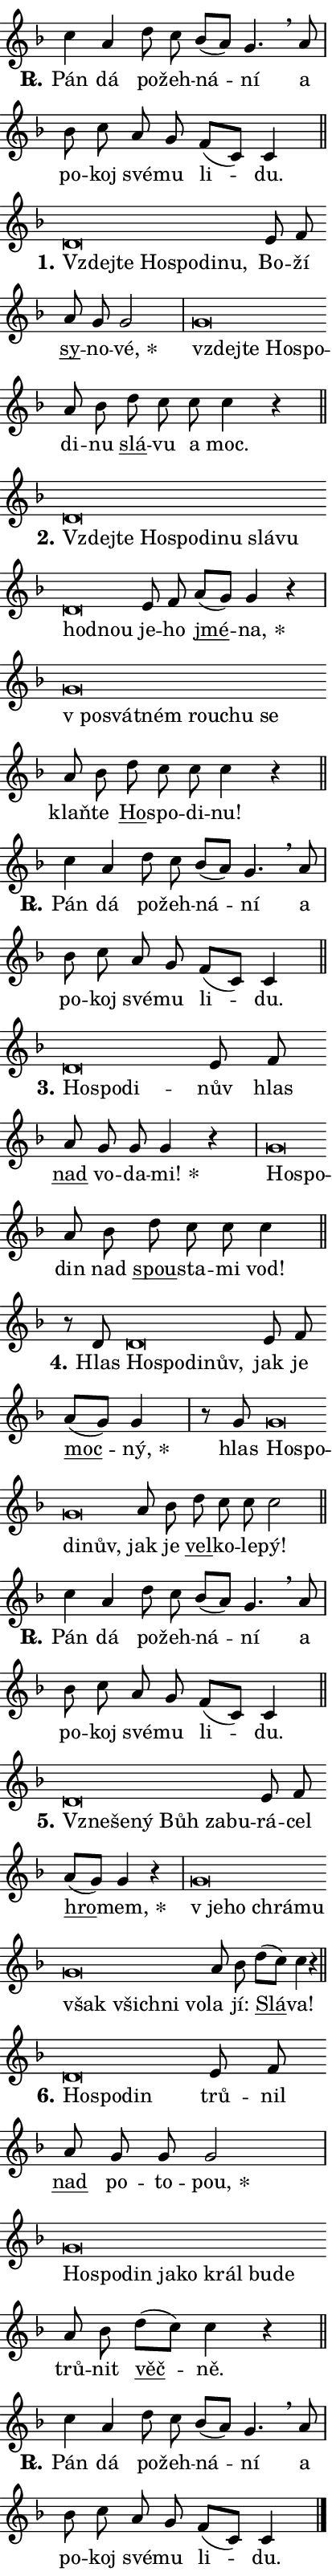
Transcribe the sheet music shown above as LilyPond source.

\version "2.24.0"
\header { tagline = "" }
\paper {
  indent = 0\cm
  top-margin = 0\cm
  right-margin = 0.13\cm % to fit lyric hyphens
  bottom-margin = 0\cm
  left-margin = 0\cm
  paper-width = 7\cm
  page-breaking = #ly:one-page-breaking
  system-system-spacing.basic-distance = #11
  score-system-spacing.basic-distance = #11
  ragged-last = ##f
}


%% Author: Thomas Morley
%% https://lists.gnu.org/archive/html/lilypond-user/2020-05/msg00002.html
#(define (line-position grob)
"Returns position of @var[grob} in current system:
   @code{'start}, if at first time-step
   @code{'end}, if at last time-step
   @code{'middle} otherwise
"
  (let* ((col (ly:item-get-column grob))
         (ln (ly:grob-object col 'left-neighbor))
         (rn (ly:grob-object col 'right-neighbor))
         (col-to-check-left (if (ly:grob? ln) ln col))
         (col-to-check-right (if (ly:grob? rn) rn col))
         (break-dir-left
           (and
             (ly:grob-property col-to-check-left 'non-musical #f)
             (ly:item-break-dir col-to-check-left)))
         (break-dir-right
           (and
             (ly:grob-property col-to-check-right 'non-musical #f)
             (ly:item-break-dir col-to-check-right))))
        (cond ((eqv? 1 break-dir-left) 'start)
              ((eqv? -1 break-dir-right) 'end)
              (else 'middle))))

#(define (tranparent-at-line-position vctor)
  (lambda (grob)
  "Relying on @code{line-position} select the relevant enry from @var{vctor}.
Used to determine transparency,"
    (case (line-position grob)
      ((end) (not (vector-ref vctor 0)))
      ((middle) (not (vector-ref vctor 1)))
      ((start) (not (vector-ref vctor 2))))))

noteHeadBreakVisibility =
#(define-music-function (break-visibility)(vector?)
"Makes @code{NoteHead}s transparent relying on @var{break-visibility}"
#{
  \override NoteHead.transparent =
    #(tranparent-at-line-position break-visibility)
#})

#(define delete-ledgers-for-transparent-note-heads
  (lambda (grob)
    "Reads whether a @code{NoteHead} is transparent.
If so this @code{NoteHead} is removed from @code{'note-heads} from
@var{grob}, which is supposed to be @code{LedgerLineSpanner}.
As a result ledgers are not printed for this @code{NoteHead}"
    (let* ((nhds-array (ly:grob-object grob 'note-heads))
           (nhds-list
             (if (ly:grob-array? nhds-array)
                 (ly:grob-array->list nhds-array)
                 '()))
           ;; Relies on the transparent-property being done before
           ;; Staff.LedgerLineSpanner.after-line-breaking is executed.
           ;; This is fragile ...
           (to-keep
             (remove
               (lambda (nhd)
                 (ly:grob-property nhd 'transparent #f))
               nhds-list)))
      ;; TODO find a better method to iterate over grob-arrays, similiar
      ;; to filter/remove etc for lists
      ;; For now rebuilt from scratch
      (set! (ly:grob-object grob 'note-heads)  '())
      (for-each
        (lambda (nhd)
          (ly:pointer-group-interface::add-grob grob 'note-heads nhd))
        to-keep))))

squashNotes = {
  \override NoteHead.X-extent = #'(-0.2 . 0.2)
  \override NoteHead.Y-extent = #'(-0.75 . 0)
  \override NoteHead.stencil =
    #(lambda (grob)
       (let ((pos (ly:grob-property grob 'staff-position)))
         (begin
           (if (< pos -7) (display "ERROR: Lower brevis then expected\n") (display "OK: Expected brevis position\n"))
           (if (<= pos -6) ly:text-interface::print ly:note-head::print))))
}
unSquashNotes = {
  \revert NoteHead.X-extent
  \revert NoteHead.Y-extent
  \revert NoteHead.stencil
}

hideNotes = \noteHeadBreakVisibility #begin-of-line-visible
unHideNotes = \noteHeadBreakVisibility #all-visible

% work-around for resetting accidentals
% https://lilypond.org/doc/v2.23/Documentation/notation/displaying-rhythms#unmetered-music
cadenzaMeasure = {
  \cadenzaOff
  \partial 1024 s1024
  \cadenzaOn
}

#(define-markup-command (accent layout props text) (markup?)
  "Underline accented syllable"
  (interpret-markup layout props
    #{\markup \override #'(offset . 4.3) \underline { #text }#}))

responsum = \markup \concat {
  "R" \hspace #-1.05 \path #0.1 #'((moveto 0 0.07) (lineto 0.9 0.8)) \hspace #0.05 "."
}

spaceSize = #0.6828661417322834 % exact space size for TeX Gyre Schola

\layout {
  \context {
    \Staff
    \remove "Time_signature_engraver"
    \override LedgerLineSpanner.after-line-breaking = #delete-ledgers-for-transparent-note-heads
  }
  \context {
    \Lyrics {
      \override LyricSpace.minimum-distance = \spaceSize
      \override LyricText.font-name = #"TeX Gyre Schola"
      \override LyricText.font-size = 1
      \override StanzaNumber.font-name = #"TeX Gyre Schola Bold"
      \override StanzaNumber.font-size = 1
    }
  }
  \context {
    \Score 
    \override NoteHead.text =
      #(lambda (grob) 
        (let ((pos (ly:grob-property grob 'staff-position)))
          #{\markup {
            \combine
              \halign #-0.55 \raise #(if (= pos -6) 0 0.5) \override #'(thickness . 2) \draw-line #'(3.2 . 0)
              \musicglyph "noteheads.sM1"
          }#}))
  }
}

% magnetic-lyrics.ily
%
%   written by
%     Jean Abou Samra <jean@abou-samra.fr>
%     Werner Lemberg <wl@gnu.org>
%
%   adapted by
%     Jiri Hon <jiri.hon@gmail.com>
%
% Version 2022-Apr-15

% https://www.mail-archive.com/lilypond-user@gnu.org/msg149350.html

#(define (Left_hyphen_pointer_engraver context)
   "Collect syllable-hyphen-syllable occurrences in lyrics and store
them in properties.  This engraver only looks to the left.  For
example, if the lyrics input is @code{foo -- bar}, it does the
following.

@itemize @bullet
@item
Set the @code{text} property of the @code{LyricHyphen} grob between
@q{foo} and @q{bar} to @code{foo}.

@item
Set the @code{left-hyphen} property of the @code{LyricText} grob with
text @q{foo} to the @code{LyricHyphen} grob between @q{foo} and
@q{bar}.
@end itemize

Use this auxiliary engraver in combination with the
@code{lyric-@/text::@/apply-@/magnetic-@/offset!} hook."
   (let ((hyphen #f)
         (text #f))
     (make-engraver
      (acknowledgers
       ((lyric-syllable-interface engraver grob source-engraver)
        (set! text grob)))
      (end-acknowledgers
       ((lyric-hyphen-interface engraver grob source-engraver)
        ;(when (not (grob::has-interface grob 'lyric-space-interface))
          (set! hyphen grob)));)
      ((stop-translation-timestep engraver)
       (when (and text hyphen)
         (ly:grob-set-object! text 'left-hyphen hyphen))
       (set! text #f)
       (set! hyphen #f)))))

#(define (lyric-text::apply-magnetic-offset! grob)
   "If the space between two syllables is less than the value in
property @code{LyricText@/.details@/.squash-threshold}, move the right
syllable to the left so that it gets concatenated with the left
syllable.

Use this function as a hook for
@code{LyricText@/.after-@/line-@/breaking} if the
@code{Left_@/hyphen_@/pointer_@/engraver} is active."
   (let ((hyphen (ly:grob-object grob 'left-hyphen #f)))
     (when hyphen
       (let ((left-text (ly:spanner-bound hyphen LEFT)))
         (when (grob::has-interface left-text 'lyric-syllable-interface)
           (let* ((common (ly:grob-common-refpoint grob left-text X))
                  (this-x-ext (ly:grob-extent grob common X))
                  (left-x-ext
                   (begin
                     ;; Trigger magnetism for left-text.
                     (ly:grob-property left-text 'after-line-breaking)
                     (ly:grob-extent left-text common X)))
                  ;; `delta` is the gap width between two syllables.
                  (delta (- (interval-start this-x-ext)
                            (interval-end left-x-ext)))
                  (details (ly:grob-property grob 'details))
                  (threshold (assoc-get 'squash-threshold details 0.2)))
             (when (< delta threshold)
               (let* (;; We have to manipulate the input text so that
                      ;; ligatures crossing syllable boundaries are not
                      ;; disabled.  For languages based on the Latin
                      ;; script this is essentially a beautification.
                      ;; However, for non-Western scripts it can be a
                      ;; necessity.
                      (lt (ly:grob-property left-text 'text))
                      (rt (ly:grob-property grob 'text))
                      (is-space (grob::has-interface hyphen 'lyric-space-interface))
                      (space (if is-space " " ""))
                      (extra-delta (if is-space spaceSize 0))
                      ;; Append new syllable.
                      (ltrt-space (if (and (string? lt) (string? rt))
                                (string-append lt space rt)
                                (make-concat-markup (list lt space rt))))
                      ;; Right-align `ltrt` to the right side.
                      (ltrt-space-markup (grob-interpret-markup
                               grob
                               (make-translate-markup
                                (cons (interval-length this-x-ext) 0)
                                (make-right-align-markup ltrt-space)))))
                 (begin
                   ;; Don't print `left-text`.
                   (ly:grob-set-property! left-text 'stencil #f)
                   ;; Set text and stencil (which holds all collected
                   ;; syllables so far) and shift it to the left.
                   (ly:grob-set-property! grob 'text ltrt-space)
                   (ly:grob-set-property! grob 'stencil ltrt-space-markup)
                   (ly:grob-translate-axis! grob (- (- delta extra-delta)) X))))))))))


#(define (lyric-hyphen::displace-bounds-first grob)
   ;; Make very sure this callback isn't triggered too early.
   (let ((left (ly:spanner-bound grob LEFT))
         (right (ly:spanner-bound grob RIGHT)))
     (ly:grob-property left 'after-line-breaking)
     (ly:grob-property right 'after-line-breaking)
     (ly:lyric-hyphen::print grob)))

squashThreshold = #0.4

\layout {
  \context {
    \Lyrics
    \consists #Left_hyphen_pointer_engraver
    \override LyricText.after-line-breaking =
      #lyric-text::apply-magnetic-offset!
    \override LyricHyphen.stencil = #lyric-hyphen::displace-bounds-first
    \override LyricText.details.squash-threshold = \squashThreshold
    \override LyricHyphen.minimum-distance = 0
    \override LyricHyphen.minimum-length = \squashThreshold
  }
}

squashText = \override LyricText.details.squash-threshold = 9999
unSquashText = \override LyricText.details.squash-threshold = \squashThreshold

leftText = \override LyricText.self-alignment-X = #LEFT
unLeftText = \revert LyricText.self-alignment-X

starOffset = #(lambda (grob) 
                (let ((x_offset (ly:self-alignment-interface::aligned-on-x-parent grob)))
                  (if (= x_offset 0) 0 (+ x_offset 1.2))))

star = #(define-music-function (syllable)(string?)
"Append star separator at the end of a syllable"
#{
  \once \override LyricText.X-offset = #starOffset
  \lyricmode { \markup {
    #syllable
    \override #'((font-name . "TeX Gyre Schola Bold")) \hspace #0.2 \lower #0.65 \larger "*"
  } }
#})

starAccent = #(define-music-function (syllable)(string?)
"Append star separator at the end of a syllable and make accent"
#{
  \once \override LyricText.X-offset = #starOffset
  \lyricmode { \markup {
    \accent #syllable
    \override #'((font-name . "TeX Gyre Schola Bold")) \hspace #0.2 \lower #0.65 \larger "*"
  } }
#})

breath = #(define-music-function (syllable)(string?)
"Append breathing indicator at the end of a syllable"
#{
  \lyricmode { \markup { #syllable "+" } }
#})

optionalBreath = #(define-music-function (syllable)(string?)
"Append optional breathing indicator at the end of a syllable"
#{
  \lyricmode { \markup { #syllable "(+)" } }
#})


\score {
    <<
        \new Voice = "melody" { \cadenzaOn \key f \major \relative { c''4 a d8 c bes[( a)] g4. \breathe a8 \cadenzaMeasure \bar "|" bes c \bar "" a g \bar "" f[( c)] c4 \cadenzaMeasure \bar "||" \break } }
        \new Lyrics \lyricsto "melody" { \lyricmode { \set stanza = \responsum
Pán dá po -- žeh -- ná -- ní a po -- koj své -- mu li -- du. } }
    >>
    \layout {}
}

\score {
    <<
        \new Voice = "melody" { \cadenzaOn \key f \major \relative { \squashNotes d'\breve*1/16 \hideNotes \breve*1/16 \bar "" \breve*1/16 \bar "" \breve*1/16 \bar "" \breve*1/16 \breve*1/16 \bar "" \unHideNotes \unSquashNotes e8 f \bar "" a g g2 \cadenzaMeasure \bar "|" \squashNotes g\breve*1/16 \hideNotes \breve*1/16 \bar "" \breve*1/16 \breve*1/16 \bar "" \unHideNotes \unSquashNotes a8 bes \bar "" d c c c4 r \cadenzaMeasure \bar "||" \break } }
        \new Lyrics \lyricsto "melody" { \lyricmode { \set stanza = "1."
\leftText Vzdej -- \squashText te Ho -- spo -- di -- nu, \unLeftText \unSquashText Bo -- ží \markup \accent sy -- no -- \star vé, \leftText vzdej -- \squashText te Ho -- spo -- \unLeftText \unSquashText di -- nu \markup \accent slá -- vu a moc. } }
    >>
    \layout {}
}

\score {
    <<
        \new Voice = "melody" { \cadenzaOn \key f \major \relative { \squashNotes d'\breve*1/16 \hideNotes \breve*1/16 \bar "" \breve*1/16 \bar "" \breve*1/16 \bar "" \breve*1/16 \bar "" \breve*1/16 \bar "" \breve*1/16 \bar "" \breve*1/16 \bar "" \breve*1/16 \breve*1/16 \bar "" \unHideNotes \unSquashNotes e8 f \bar "" a[( g)] g4 r \cadenzaMeasure \bar "|" \squashNotes g\breve*1/16 \hideNotes \breve*1/16 \bar "" \breve*1/16 \bar "" \breve*1/16 \bar "" \breve*1/16 \breve*1/16 \bar "" \unHideNotes \unSquashNotes a8 bes \bar "" d c c c4 r \cadenzaMeasure \bar "||" \break } }
        \new Lyrics \lyricsto "melody" { \lyricmode { \set stanza = "2."
\leftText Vzdej -- \squashText te Ho -- spo -- di -- nu slá -- vu hod -- nou \unLeftText \unSquashText je -- ho \markup \accent jmé -- \star na, \leftText "v po" -- \squashText svát -- ném rou -- chu se \unLeftText \unSquashText klaň -- te \markup \accent Ho -- spo -- di -- nu! } }
    >>
    \layout {}
}

\score {
    <<
        \new Voice = "melody" { \cadenzaOn \key f \major \relative { c''4 a d8 c bes[( a)] g4. \breathe a8 \cadenzaMeasure \bar "|" bes c \bar "" a g \bar "" f[( c)] c4 \cadenzaMeasure \bar "||" \break } }
        \new Lyrics \lyricsto "melody" { \lyricmode { \set stanza = \responsum
Pán dá po -- žeh -- ná -- ní a po -- koj své -- mu li -- du. } }
    >>
    \layout {}
}

\score {
    <<
        \new Voice = "melody" { \cadenzaOn \key f \major \relative { \squashNotes d'\breve*1/16 \hideNotes \breve*1/16 \breve*1/16 \bar "" \unHideNotes \unSquashNotes e8 f \bar "" a g g g4 r \cadenzaMeasure \bar "|" \squashNotes g\breve*1/16 \hideNotes \breve*1/16 \bar "" \unHideNotes \unSquashNotes a8 bes \bar "" d c c c4 \cadenzaMeasure \bar "||" \break } }
        \new Lyrics \lyricsto "melody" { \lyricmode { \set stanza = "3."
\leftText Ho -- \squashText spo -- di -- \unLeftText \unSquashText nův hlas \markup \accent nad vo -- da -- \star mi! \leftText Ho -- \squashText spo -- \unLeftText \unSquashText din nad \markup \accent spou -- sta -- mi vod! } }
    >>
    \layout {}
}

\score {
    <<
        \new Voice = "melody" { \cadenzaOn \key f \major \relative { r8 d' \squashNotes d\breve*1/16 \hideNotes \breve*1/16 \bar "" \breve*1/16 \breve*1/16 \bar "" \unHideNotes \unSquashNotes e8 f \bar "" a[( g)] g4 \cadenzaMeasure \bar "|" r8 g \squashNotes g\breve*1/16 \hideNotes \breve*1/16 \bar "" \breve*1/16 \breve*1/16 \bar "" \unHideNotes \unSquashNotes a8 bes \bar "" d c c c2 \cadenzaMeasure \bar "||" \break } }
        \new Lyrics \lyricsto "melody" { \lyricmode { \set stanza = "4."
Hlas \leftText Ho -- \squashText spo -- di -- nův, \unLeftText \unSquashText jak je \markup \accent moc -- \star ný, hlas \leftText Ho -- \squashText spo -- di -- nův, \unLeftText \unSquashText jak je \markup \accent vel -- ko -- le -- pý! } }
    >>
    \layout {}
}

\score {
    <<
        \new Voice = "melody" { \cadenzaOn \key f \major \relative { c''4 a d8 c bes[( a)] g4. \breathe a8 \cadenzaMeasure \bar "|" bes c \bar "" a g \bar "" f[( c)] c4 \cadenzaMeasure \bar "||" \break } }
        \new Lyrics \lyricsto "melody" { \lyricmode { \set stanza = \responsum
Pán dá po -- žeh -- ná -- ní a po -- koj své -- mu li -- du. } }
    >>
    \layout {}
}

\score {
    <<
        \new Voice = "melody" { \cadenzaOn \key f \major \relative { \squashNotes d'\breve*1/16 \hideNotes \breve*1/16 \bar "" \breve*1/16 \bar "" \breve*1/16 \bar "" \breve*1/16 \breve*1/16 \bar "" \unHideNotes \unSquashNotes e8 f \bar "" a[( g)] g4 r \cadenzaMeasure \bar "|" \squashNotes g\breve*1/16 \hideNotes \breve*1/16 \bar "" \breve*1/16 \bar "" \breve*1/16 \bar "" \breve*1/16 \bar "" \breve*1/16 \bar "" \breve*1/16 \breve*1/16 \bar "" \unHideNotes \unSquashNotes a8 bes \bar "" d[( c)] c4 r \cadenzaMeasure \bar "||" \break } }
        \new Lyrics \lyricsto "melody" { \lyricmode { \set stanza = "5."
\leftText Vzne -- \squashText še -- ný Bůh za -- bu -- \unLeftText \unSquashText rá -- cel \markup \accent hro -- \star mem, \leftText "v je" -- \squashText ho chrá -- mu však všich -- ni vo -- \unLeftText \unSquashText la jí: \markup \accent Slá -- va! } }
    >>
    \layout {}
}

\score {
    <<
        \new Voice = "melody" { \cadenzaOn \key f \major \relative { \squashNotes d'\breve*1/16 \hideNotes \breve*1/16 \breve*1/16 \bar "" \unHideNotes \unSquashNotes e8 f \bar "" a g g g2 \cadenzaMeasure \bar "|" \squashNotes g\breve*1/16 \hideNotes \breve*1/16 \bar "" \breve*1/16 \bar "" \breve*1/16 \bar "" \breve*1/16 \bar "" \breve*1/16 \bar "" \breve*1/16 \breve*1/16 \bar "" \unHideNotes \unSquashNotes a8 bes \bar "" d[( c)] c4 r \cadenzaMeasure \bar "||" \break } }
        \new Lyrics \lyricsto "melody" { \lyricmode { \set stanza = "6."
\leftText Ho -- \squashText spo -- din \unLeftText \unSquashText trů -- nil \markup \accent nad po -- to -- \star pou, \leftText Ho -- \squashText spo -- din ja -- ko král bu -- de \unLeftText \unSquashText trů -- nit \markup \accent věč -- ně. } }
    >>
    \layout {}
}

\score {
    <<
        \new Voice = "melody" { \cadenzaOn \key f \major \relative { c''4 a d8 c bes[( a)] g4. \breathe a8 \cadenzaMeasure \bar "|" bes c \bar "" a g \bar "" f[( c)] c4 \cadenzaMeasure \bar "||" \break } \bar "|." }
        \new Lyrics \lyricsto "melody" { \lyricmode { \set stanza = \responsum
Pán dá po -- žeh -- ná -- ní a po -- koj své -- mu li -- du. } }
    >>
    \layout {}
}
